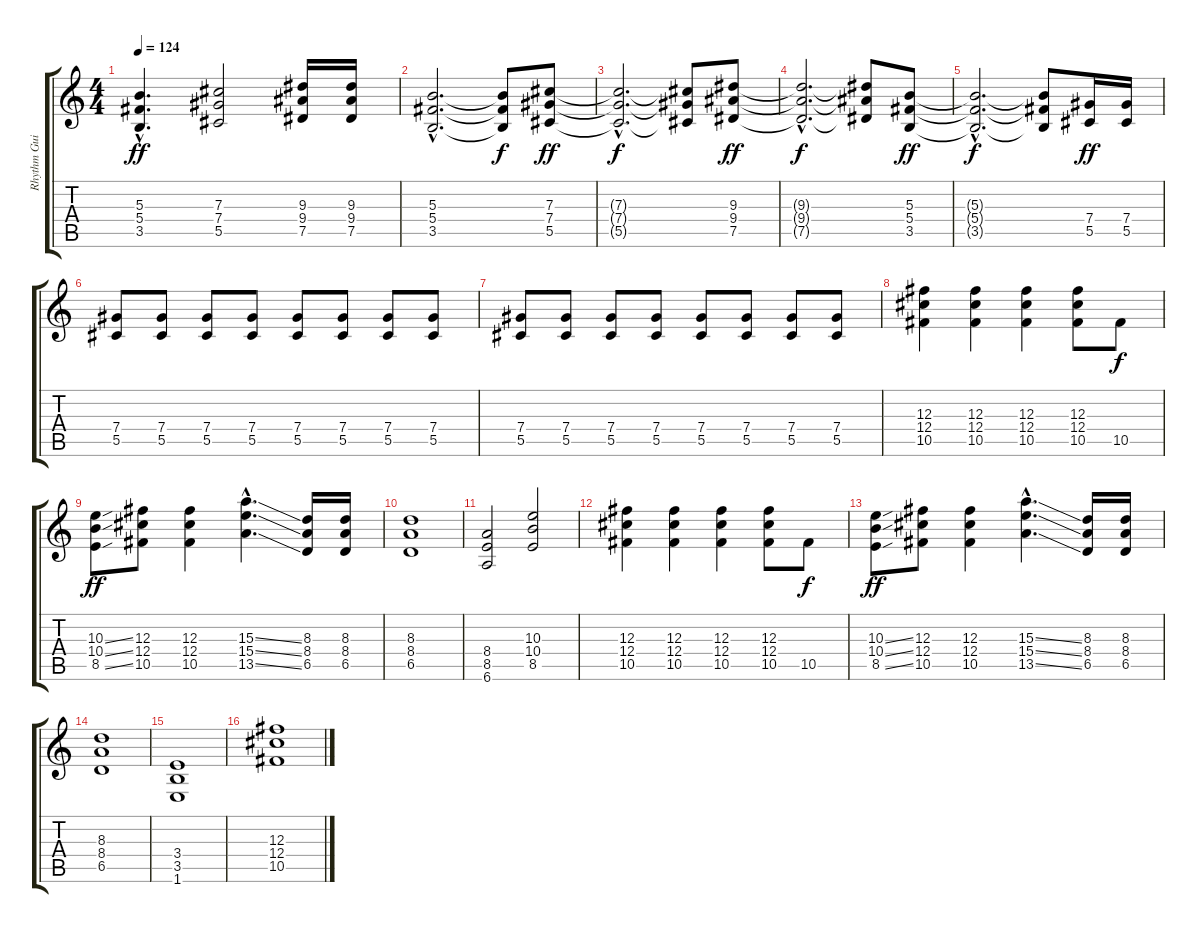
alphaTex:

\track ("Rhythm Guitar" "Rhythm Gui") {instrument overdrivenguitar}
\staff {score tabs}
\tuning (Eb4 Bb3 Gb3 Db3 Ab2 Eb2) {hide}
\ts (4 4)
\tempo 124
\clef g2
\ks c
(5.3{hac} 5.4{hac} 3.5{hac}).4{d dy ff} (7.3 7.4 5.5).2 (9.3 9.4 7.5).16 (9.3 9.4 7.5).16 |
(5.3{hac} 5.4{hac} 3.5{hac}).2{d} (5.3{t} 5.4{t} 3.5{t}).8{dy f} (7.3 7.4 5.5).8{dy ff} |
(7.3{hac t} 7.4{hac t} 5.5{hac t}).2{d dy f} (7.3{t} 7.4{t} 5.5{t}).8 (9.3 9.4 7.5).8{dy ff} |
(9.3{hac t} 9.4{hac t} 7.5{hac t}).2{d dy f} (9.3{t} 9.4{t} 7.5{t}).8 (5.3 5.4 3.5).8{dy ff} |
(5.3{hac t} 5.4{hac t} 3.5{hac t}).2{d dy f} (5.3{t} 5.4{t} 3.5{t}).8 (7.4 5.5).16{dy ff} (7.4 5.5).16 |
(7.4 5.5).8 (7.4 5.5).8 (7.4 5.5).8 (7.4 5.5).8 (7.4 5.5).8 (7.4 5.5).8 (7.4 5.5).8 (7.4 5.5).8 |
(7.4 5.5).8 (7.4 5.5).8 (7.4 5.5).8 (7.4 5.5).8 (7.4 5.5).8 (7.4 5.5).8 (7.4 5.5).8 (7.4 5.5).8 |
(12.3 12.4 10.5).4 (12.3 12.4 10.5).4 (12.3 12.4 10.5).4 (12.3 12.4 10.5).8 10.5.8{dy f} |
(10.3{ss} 10.4{ss} 8.5{ss}).8{dy ff} (12.3 12.4 10.5).8 (12.3 12.4 10.5).4 (15.3{ss hac} 15.4{ss hac} 13.5{ss hac}).4{d} (8.3 8.4 6.5).16 (8.3 8.4 6.5).16 |
(8.3 8.4 6.5).1 |
(8.4 8.5 6.6).2 (10.3 10.4 8.5).2 |
(12.3 12.4 10.5).4 (12.3 12.4 10.5).4 (12.3 12.4 10.5).4 (12.3 12.4 10.5).8 10.5.8{dy f} |
(10.3{ss} 10.4{ss} 8.5{ss}).8{dy ff} (12.3 12.4 10.5).8 (12.3 12.4 10.5).4 (15.3{ss hac} 15.4{ss hac} 13.5{ss hac}).4{d} (8.3 8.4 6.5).16 (8.3 8.4 6.5).16 |
(8.3 8.4 6.5).1 |
(3.4 3.5 1.6).1 |
(12.3 12.4 10.5).1
